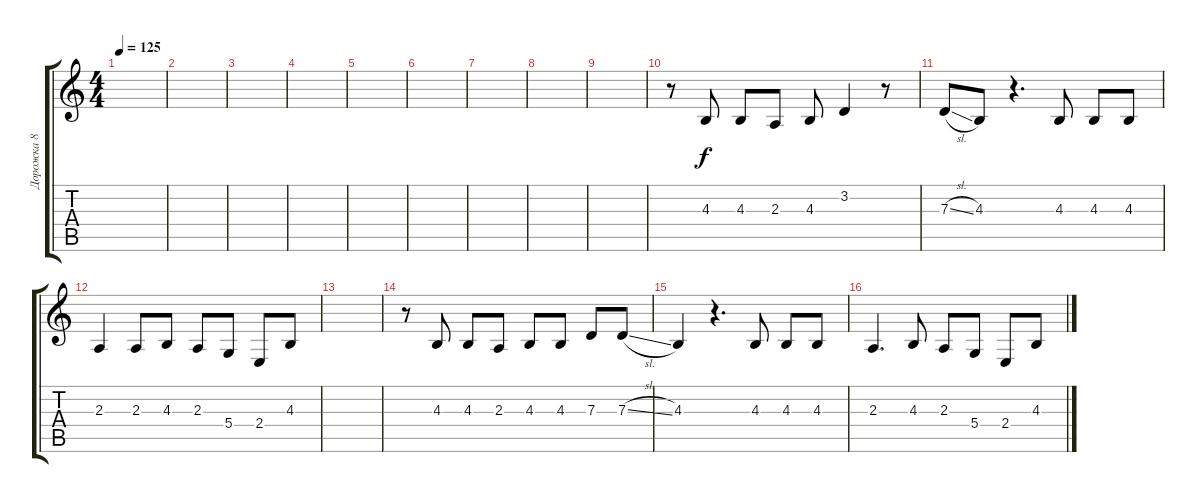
\track ("Дорожка 8" "Дорожка 8") {instrument lead6voice}
\staff {score tabs}
\tuning (E4 B3 G3 D3 A2 E2) {hide}
\ts (4 4)
\tempo 125
\clef g2
\ks c
|
|
|
|
|
|
|
|
|
r.8 4.3.8 4.3.8 2.3.8 4.3.8 3.2.4 r.8 |
7.3{sl}.8 4.3.8 r.4{d} 4.3.8 4.3.8 4.3.8 |
2.3.4 2.3.8 4.3.8 2.3.8 5.4.8 2.4.8 4.3.8 |
|
r.8 4.3.8 4.3.8 2.3.8 4.3.8 4.3.8 7.3.8 7.3{sl}.8 |
4.3.4 r.4{d} 4.3.8 4.3.8 4.3.8 |
2.3.4{d} 4.3.8 2.3.8 5.4.8 2.4.8 4.3.8
